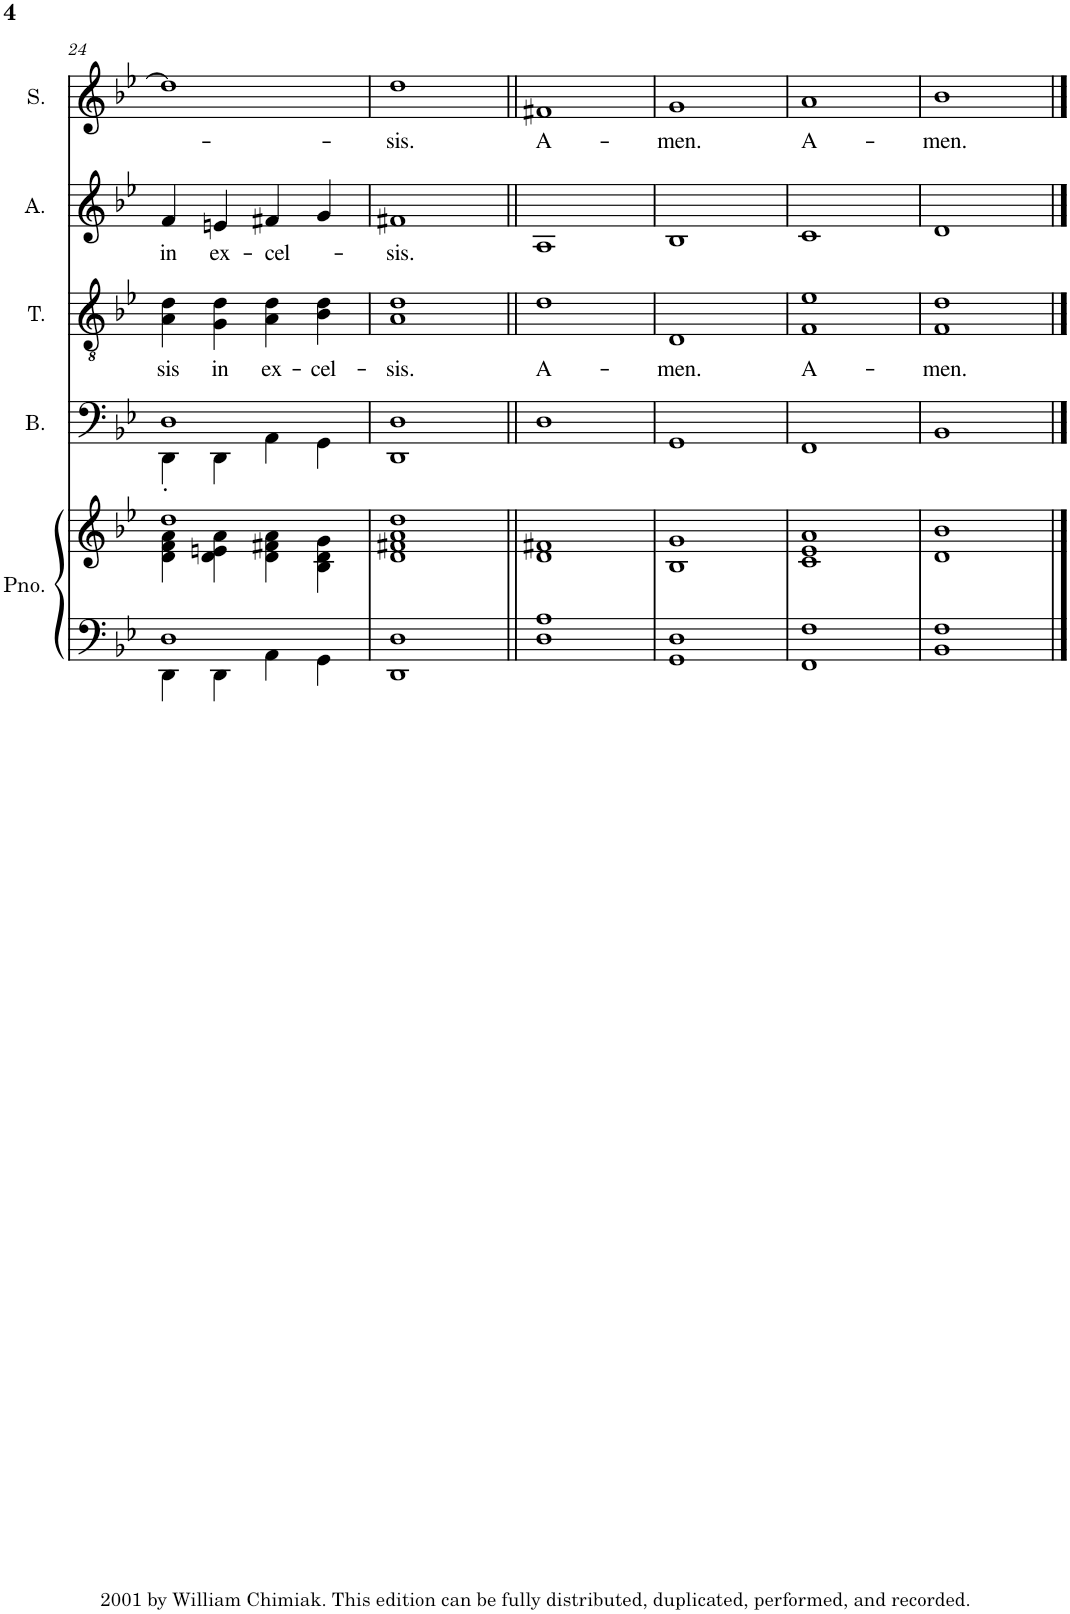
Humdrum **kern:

**kern	**kern	**kern	**kern	**text	**kern	**text	**kern	**text
*part5	*part5	*part4	*part3	*part3	*part2	*part2	*part1	*part1
*staff6	*staff5	*staff4	*staff3	*staff3	*staff2	*staff2	*staff1	*staff1
*I"Piano (for rehearsal only)	*	*I"Bass	*I"Tenor	*	*I"Alto	*	*I"Soprano	*
*I'Pno.	*	*I'B.	*I'T.	*	*I'A.	*	*I'S.	*
!!LO:PB:g=z
*clefF4	*clefG2	*clefF4	*clefGv2	*	*clefG2	*	*clefG2	*
*k[b-e-]	*k[b-e-]	*k[b-e-]	*k[b-e-]	*	*k[b-e-]	*	*k[b-e-]	*
*M2/2	*M2/2	*M2/2	*M2/2	*	*M2/2	*	*M2/2	*
=24	=24	=24	=24	=24	=24	=24	=24	=24
*^	*^	*^	*	*	*	*	*	*
!	!	!	!	!	!	!	!LO:LY:b	!	!LO:LY:b	!	!
1D	4DD\	1dd	4d\ 4f\ 4a\	1D	4DD'\	4A\ 4d\	-sis	4f/	in	1dd]	.
!	!	!	!	!	!	!	!LO:LY:b	!	!LO:LY:b	!	!
.	4DD\	.	4d\ 4en\ 4a\	.	4DD\	4G\ 4d\	in	4en/	ex-	.	.
!	!	!	!	!	!	!	!LO:LY:b	!	!LO:LY:b	!	!
.	4AA\	.	4d\ 4f#X\ 4a\	.	4AA\	4A\ 4d\	ex-	4f#X/	-cel-	.	.
!	!	!	!	!	!	!	!LO:LY:b	!	!	!	!
.	4GG\	.	4B-\ 4d\ 4g\	.	4GG\	4B-\ 4d\	-cel-	4g/	.	.	.
=25	=25	=25	=25	=25	=25	=25	=25	=25	=25	=25	=25
!	!	!	!	!	!	!	!LO:LY:b	!	!LO:LY:b	!	!LO:LY:b
*v	*v	*	*	*v	*v	*	*	*	*	*	*
*	*v	*v	*	*	*	*	*	*	*
1DD 1D	1d 1f#X 1a 1dd	1DD 1D	1A 1d	-sis.	1f#X	-sis.	1dd	-sis.
=26||	=26||	=26||	=26||	=26||	=26||	=26||	=26||	=26||
!	!	!	!	!LO:LY:b	!	!	!	!LO:LY:b
1D 1A	1d 1f#X	1D	1d	A-	1A	.	1f#X	A-
=27	=27	=27	=27	=27	=27	=27	=27	=27
!	!	!	!	!LO:LY:b	!	!	!	!LO:LY:b
1GG 1D	1B- 1g	1GG	1D	-men.	1B-	.	1g	-men.
=28	=28	=28	=28	=28	=28	=28	=28	=28
!	!	!	!	!LO:LY:b	!	!	!	!LO:LY:b
1FF 1F	1c 1e- 1a	1FF	1F 1e-	A-	1c	.	1a	A-
=29	=29	=29	=29	=29	=29	=29	=29	=29
!	!	!	!	!LO:LY:b	!	!	!	!LO:LY:b
1BB- 1F	1d 1b-	1BB-	1F 1d	-men.	1d	.	1b-	-men.
==	==	==	==	==	==	==	==	==
*-	*-	*-	*-	*-	*-	*-	*-	*-
